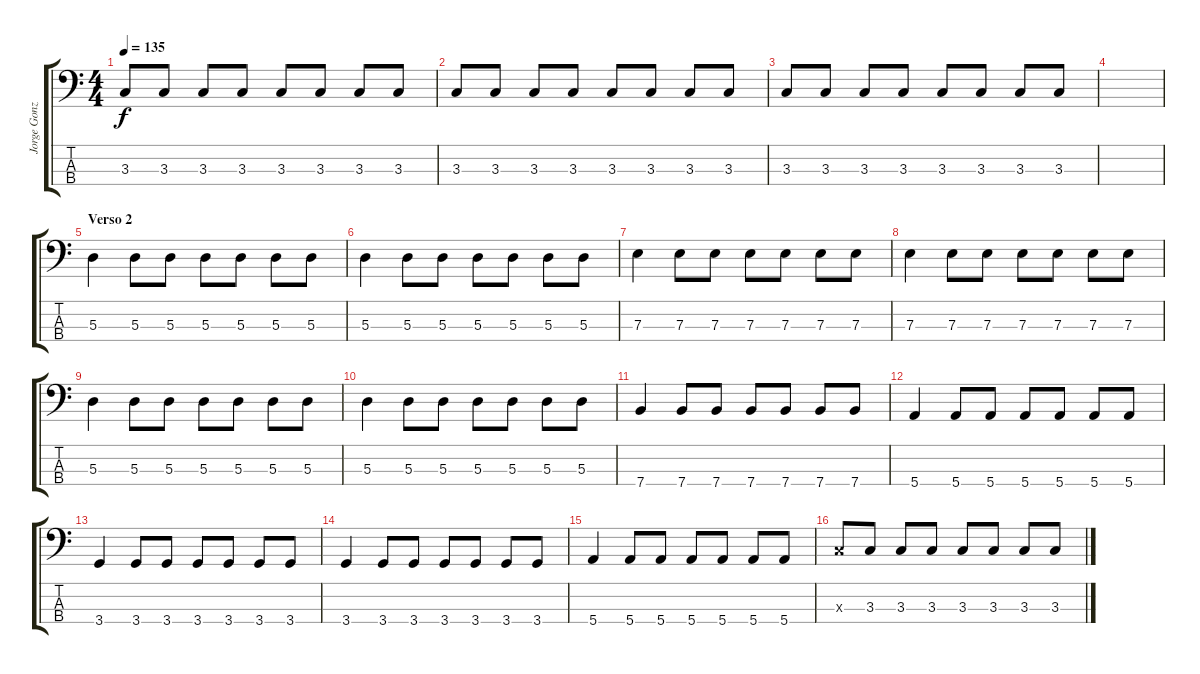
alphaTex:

\track ("Jorge Gonzalez" "Jorge Gonz") {instrument electricbasspick}
\staff {score tabs}
\tuning (G2 D2 A1 E1) {hide}
\ts (4 4)
\tempo 135
\clef f4
\ks c
3.3.8{dy f} 3.3.8 3.3.8 3.3.8 3.3.8 3.3.8 3.3.8 3.3.8 |
3.3.8 3.3.8 3.3.8 3.3.8 3.3.8 3.3.8 3.3.8 3.3.8 |
3.3.8 3.3.8 3.3.8 3.3.8 3.3.8 3.3.8 3.3.8 3.3.8 |
|
\section ("" "Verso 2")
5.3.4 5.3.8 5.3.8 5.3.8 5.3.8 5.3.8 5.3.8 |
5.3.4 5.3.8 5.3.8 5.3.8 5.3.8 5.3.8 5.3.8 |
7.3.4 7.3.8 7.3.8 7.3.8 7.3.8 7.3.8 7.3.8 |
7.3.4 7.3.8 7.3.8 7.3.8 7.3.8 7.3.8 7.3.8 |
5.3.4 5.3.8 5.3.8 5.3.8 5.3.8 5.3.8 5.3.8 |
5.3.4 5.3.8 5.3.8 5.3.8 5.3.8 5.3.8 5.3.8 |
7.4.4 7.4.8 7.4.8 7.4.8 7.4.8 7.4.8 7.4.8 |
5.4.4 5.4.8 5.4.8 5.4.8 5.4.8 5.4.8 5.4.8 |
3.4.4 3.4.8 3.4.8 3.4.8 3.4.8 3.4.8 3.4.8 |
3.4.4 3.4.8 3.4.8 3.4.8 3.4.8 3.4.8 3.4.8 |
5.4.4 5.4.8 5.4.8 5.4.8 5.4.8 5.4.8 5.4.8 |
3.3{x}.8 3.3.8 3.3.8 3.3.8 3.3.8 3.3.8 3.3.8 3.3.8
